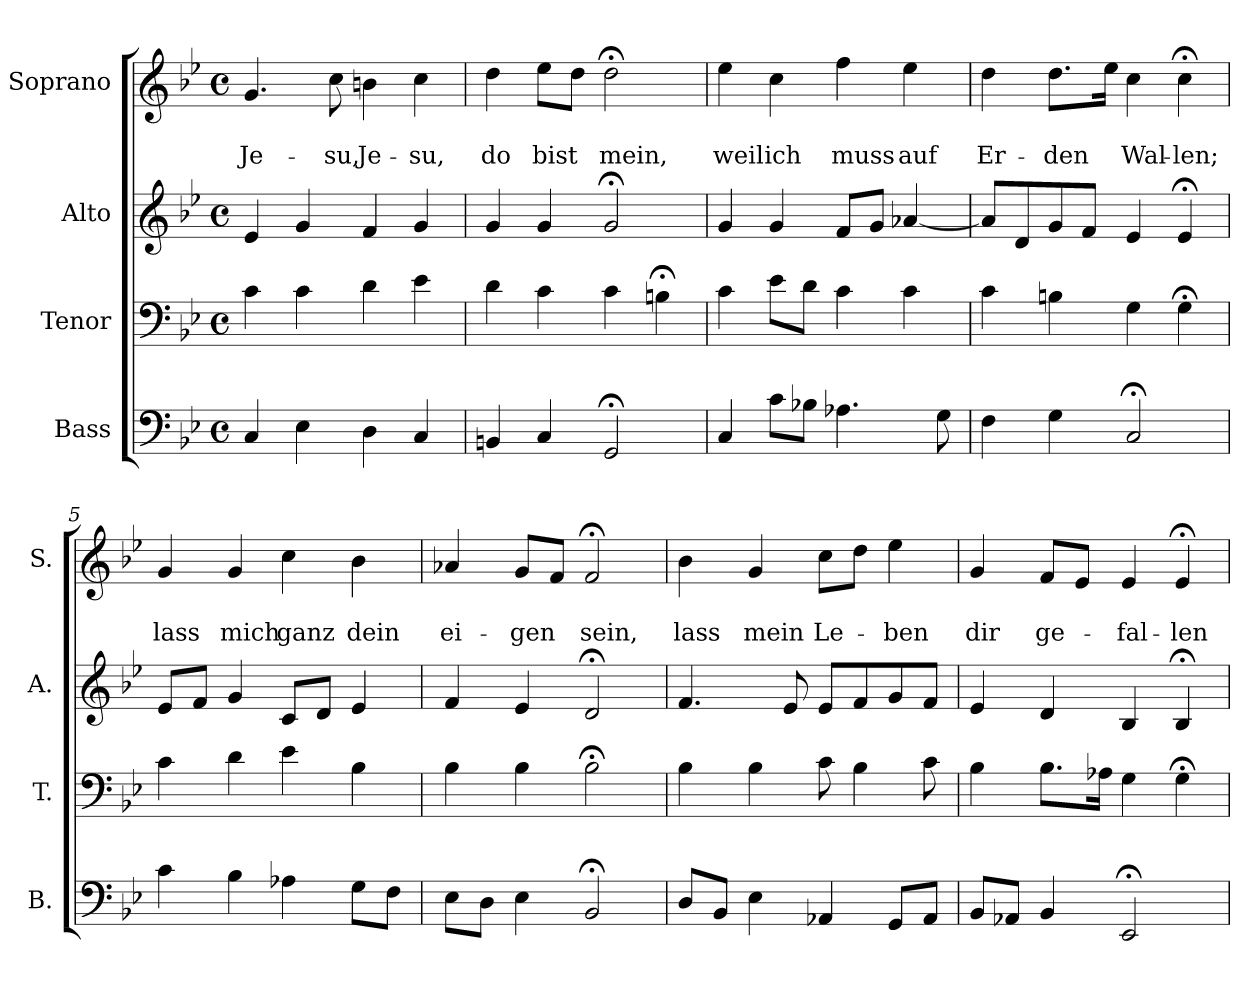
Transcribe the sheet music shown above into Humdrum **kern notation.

**kern	**kern	**kern	**kern	**text	**text
*part4	*part3	*part2	*part1	*part1	*part1
*staff4	*staff3	*staff2	*staff1	*staff1	*staff1
*I"Bass	*I"Tenor	*I"Alto	*I"Soprano	*	*
*I'B.	*I'T.	*I'A.	*I'S.	*	*
*clefF4	*clefF4	*clefG2	*clefG2	*	*
*k[b-e-]	*k[b-e-]	*k[b-e-]	*k[b-e-]	*	*
*B-:	*B-:	*B-:	*g:	*	*
*M4/4	*M4/4	*M4/4	*M4/4	*	*
*met(c)	*met(c)	*met(c)	*met(c)	*	*
=1	=1	=1	=1	=1	=1
4C/	4c\	4e-/	4.g/	.	Je-
4E-\	4c\	4g/	.	.	.
.	.	.	8cc\	.	-su,
4D\	4d\	4f/	4bn\	.	Je-
4C/	4e-\	4g/	4cc\	.	-su,
=2	=2	=2	=2	=2	=2
4BBn/	4d\	4g/	4dd\	.	do
4C/	4c\	4g/	8ee-\L	.	bist
.	.	.	8dd\J	.	.
2GG;</	4c\	2g;</	2dd;<\	.	mein,
.	4Bn;<\	.	.	.	.
=3	=3	=3	=3	=3	=3
4C/	4c\	4g/	4ee-\	.	weil
8c\L	8e-\L	4g/	4cc\	.	ich
8B-X\J	8d\J	.	.	.	.
4.A-X\	4c\	8f/L	4ff\	.	muss
.	.	8g/J	.	.	.
.	4c\	[4a-X/	4ee-\	.	auf
8G\	.	.	.	.	.
=4	=4	=4	=4	=4	=4
4F\	4c\	8a-/L]	4dd\	.	Er-
.	.	8d/	.	.	.
4G\	4Bn\	8g/	8.dd\L	.	-den
.	.	8f/J	.	.	.
.	.	.	16ee-\Jk	.	.
2C;</	4G\	4e-/	4cc\	.	Wal-
.	4G;<\	4e-;</	4cc;<\	.	-len;
!!LO:LB:g=z
=5	=5	=5	=5	=5	=5
4c\	4c\	8e-/L	4g/	.	lass
.	.	8f/J	.	.	.
4B-\	4d\	4g/	4g/	.	mich
4A-X\	4e-\	8c/L	4cc\	.	ganz
.	.	8d/J	.	.	.
8G\L	4B-\	4e-/	4b-\	.	dein
8F\J	.	.	.	.	.
=6	=6	=6	=6	=6	=6
8E-\L	4B-\	4f/	4a-X/	.	ei-
8D\J	.	.	.	.	.
4E-\	4B-\	4e-/	8g/L	.	-gen
.	.	.	8f/J	.	.
2BB-;</	2B-;<\	2d;</	2f;</	.	sein,
=7	=7	=7	=7	=7	=7
8D/L	4B-\	4.f/	4b-\	.	lass
8BB-/J	.	.	.	.	.
4E-\	4B-\	.	4g/	.	mein
.	.	8e-/	.	.	.
4AA-X/	8c\	8e-/L	8cc\L	.	Le-
.	4B-\	8f/	8dd\J	.	.
8GG/L	.	8g/	4ee-\	.	-ben
8AA-/J	8c\	8f/J	.	.	.
=8	=8	=8	=8	=8	=8
8BB-/L	4B-\	4e-/	4g/	.	dir
8AA-X/J	.	.	.	.	.
4BB-/	8.B-\L	4d/	8f/L	.	ge-
.	.	.	8e-/J	.	.
.	16A-X\Jk	.	.	.	.
2EE-;</	4G\	4B-/	4e-/	.	-fal-
.	4G;<\	4B-;</	4e-;</	.	-len
=	=	=	=	=	=
*-	*-	*-	*-	*-	*-
